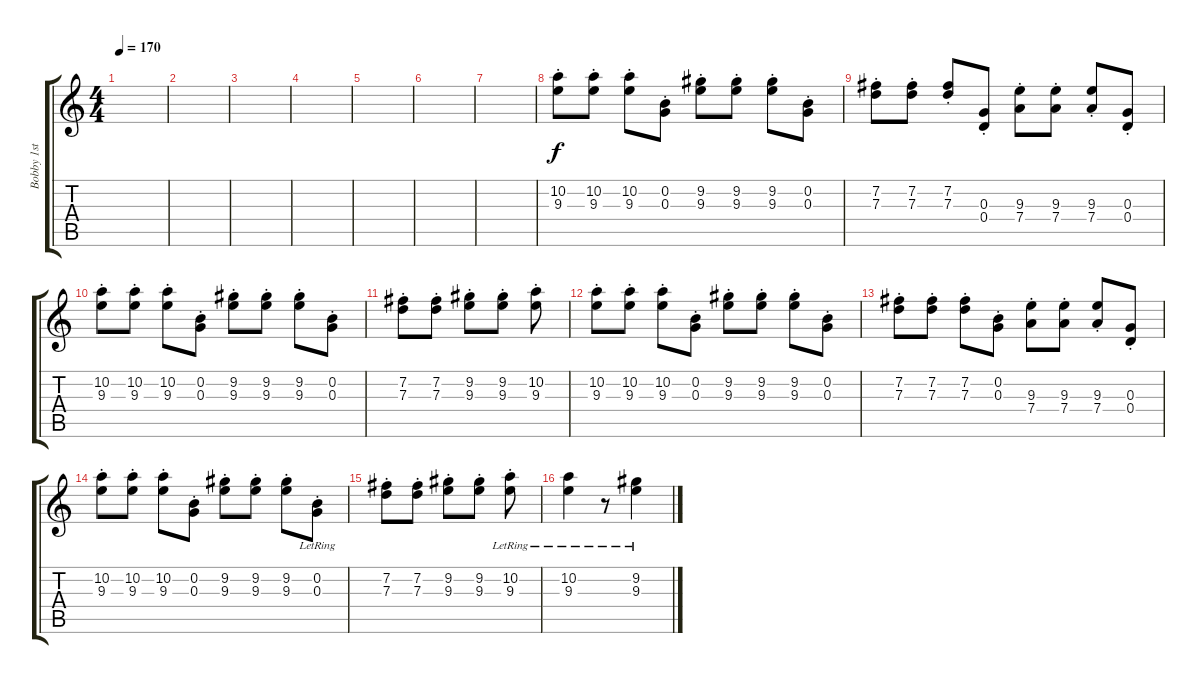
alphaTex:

\track ("Bobby 1st" "Bobby 1st") {instrument distortionguitar}
\staff {score tabs}
\tuning (E4 B3 G3 D3 A2 E2) {hide}
\ts (4 4)
\tempo 170
\clef g2
\ks c
|
|
|
|
|
|
|
(10.2{st} 9.3{st}).8 (10.2{st} 9.3{st}).8 (10.2{st} 9.3{st}).8 (0.2{st} 0.3{st}).8 (9.2{st} 9.3{st}).8 (9.2{st} 9.3{st}).8 (9.2{st} 9.3{st}).8 (0.2{st} 0.3{st}).8 |
(7.2{st} 7.3{st}).8 (7.2{st} 7.3{st}).8 (7.2{st} 7.3{st}).8 (0.3{st} 0.4{st}).8 (9.3{st} 7.4{st}).8 (9.3{st} 7.4{st}).8 (9.3{st} 7.4{st}).8 (0.3{st} 0.4{st}).8 |
(10.2{st} 9.3{st}).8 (10.2{st} 9.3{st}).8 (10.2{st} 9.3{st}).8 (0.2{st} 0.3{st}).8 (9.2{st} 9.3{st}).8 (9.2{st} 9.3{st}).8 (9.2{st} 9.3{st}).8 (0.2{st} 0.3{st}).8 |
(7.2{st} 7.3{st}).8 (7.2{st} 7.3{st}).8 (9.2{st} 9.3{st}).8 (9.2{st} 9.3{st}).8 (10.2{st} 9.3{st}).8 |
(10.2{st} 9.3{st}).8 (10.2{st} 9.3{st}).8 (10.2{st} 9.3{st}).8 (0.2{st} 0.3{st}).8 (9.2{st} 9.3{st}).8 (9.2{st} 9.3{st}).8 (9.2{st} 9.3{st}).8 (0.2{st} 0.3{st}).8 |
(7.2{st} 7.3{st}).8 (7.2{st} 7.3{st}).8 (7.2{st} 7.3{st}).8 (0.2{st} 0.3{st}).8 (9.3{st} 7.4{st}).8 (9.3{st} 7.4{st}).8 (9.3{st} 7.4{st}).8 (0.3{st} 0.4{st}).8 |
(10.2{st} 9.3{st}).8 (10.2{st} 9.3{st}).8 (10.2{st} 9.3{st}).8 (0.2{st} 0.3{st}).8 (9.2{st} 9.3{st}).8 (9.2{st} 9.3{st}).8 (9.2{st} 9.3{st}).8 (0.2{st} 0.3{st lr}).8 |
(7.2{st} 7.3{st}).8 (7.2{st} 7.3{st}).8 (9.2{st} 9.3{st}).8 (9.2{st} 9.3{st}).8 (10.2 9.3{st lr}).8 |
(10.2{lr} 9.3).4 r.8 (9.2{lr} 9.3{lr}).4
